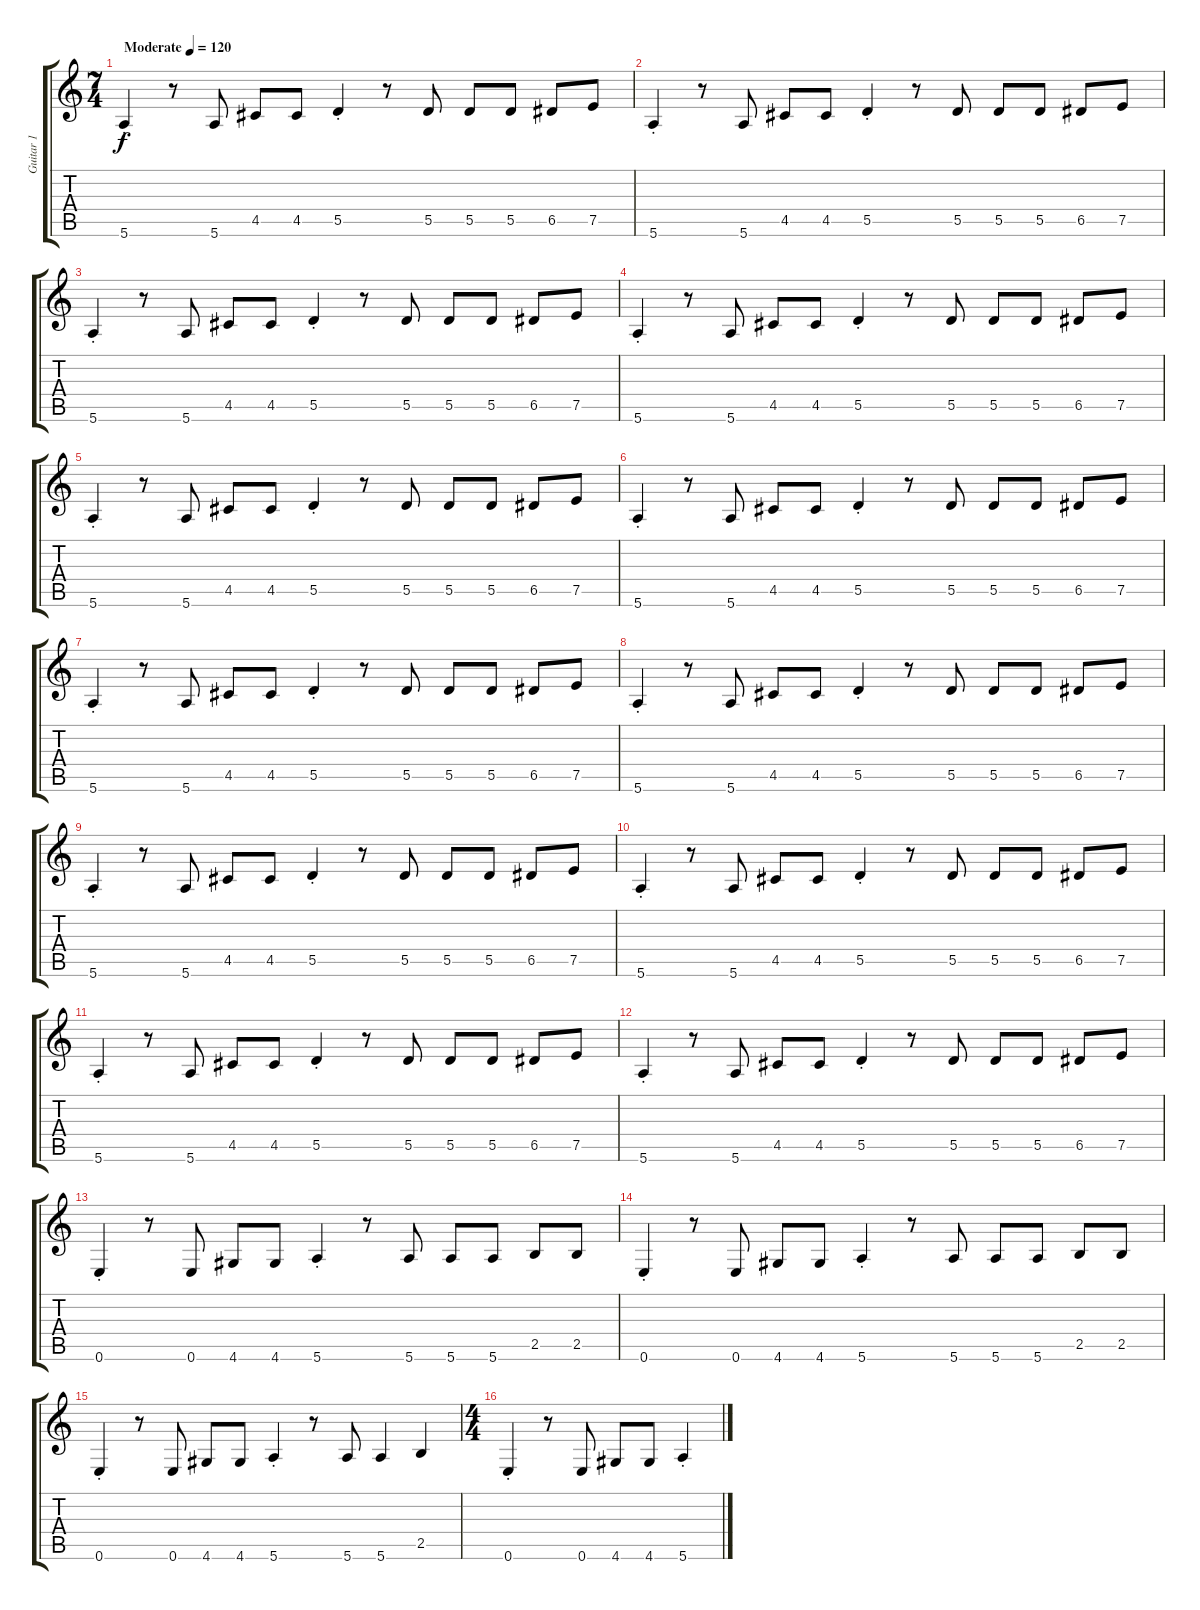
\track ("Guitar 1" "Guitar 1") {instrument overdrivenguitar}
\staff {score tabs}
\tuning (E4 B3 G3 D3 A2 E2) {hide}
\ts (7 4)
\tempo (120 "Moderate")
\clef g2
\ks c
5.6{st}.4{dy f instrument overdrivenguitar} r.8 5.6.8 4.5.8 4.5.8 5.5{st}.4 r.8 5.5.8 5.5.8 5.5.8 6.5.8 7.5.8 |
5.6{st}.4 r.8 5.6.8 4.5.8 4.5.8 5.5{st}.4 r.8 5.5.8 5.5.8 5.5.8 6.5.8 7.5.8 |
5.6{st}.4 r.8 5.6.8 4.5.8 4.5.8 5.5{st}.4 r.8 5.5.8 5.5.8 5.5.8 6.5.8 7.5.8 |
5.6{st}.4 r.8 5.6.8 4.5.8 4.5.8 5.5{st}.4 r.8 5.5.8 5.5.8 5.5.8 6.5.8 7.5.8 |
5.6{st}.4 r.8 5.6.8 4.5.8 4.5.8 5.5{st}.4 r.8 5.5.8 5.5.8 5.5.8 6.5.8 7.5.8 |
5.6{st}.4 r.8 5.6.8 4.5.8 4.5.8 5.5{st}.4 r.8 5.5.8 5.5.8 5.5.8 6.5.8 7.5.8 |
5.6{st}.4 r.8 5.6.8 4.5.8 4.5.8 5.5{st}.4 r.8 5.5.8 5.5.8 5.5.8 6.5.8 7.5.8 |
5.6{st}.4 r.8 5.6.8 4.5.8 4.5.8 5.5{st}.4 r.8 5.5.8 5.5.8 5.5.8 6.5.8 7.5.8 |
5.6{st}.4 r.8 5.6.8 4.5.8 4.5.8 5.5{st}.4 r.8 5.5.8 5.5.8 5.5.8 6.5.8 7.5.8 |
5.6{st}.4 r.8 5.6.8 4.5.8 4.5.8 5.5{st}.4 r.8 5.5.8 5.5.8 5.5.8 6.5.8 7.5.8 |
5.6{st}.4 r.8 5.6.8 4.5.8 4.5.8 5.5{st}.4 r.8 5.5.8 5.5.8 5.5.8 6.5.8 7.5.8 |
5.6{st}.4 r.8 5.6.8 4.5.8 4.5.8 5.5{st}.4 r.8 5.5.8 5.5.8 5.5.8 6.5.8 7.5.8 |
0.6{st}.4 r.8 0.6.8 4.6.8 4.6.8 5.6{st}.4 r.8 5.6.8 5.6.8 5.6.8 2.5.8 2.5.8 |
0.6{st}.4 r.8 0.6.8 4.6.8 4.6.8 5.6{st}.4 r.8 5.6.8 5.6.8 5.6.8 2.5.8 2.5.8 |
0.6{st}.4 r.8 0.6.8 4.6.8 4.6.8 5.6{st}.4 r.8 5.6.8 5.6.4 2.5.4 |
\ts (4 4)
0.6{st}.4 r.8 0.6.8 4.6.8 4.6.8 5.6{st}.4
